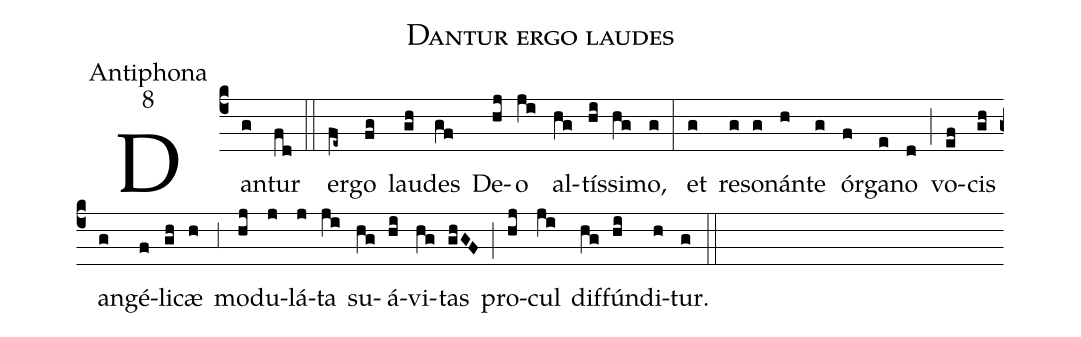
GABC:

name:Dantur ergo laudes;
office-part:Antiphona;
mode:8;
%%
(c4) Dan(g)tur(fd) (::)
er(fe~)go(fg) lau(gh)des(gf) De(hj)o(ji) al(hg)tís(hi)si(hg)mo,(g) (:)
et(g) re(g)so(g)nán(h)te(g) ór(f)ga(e)no(d) (;) vo(ef)cis(gh) an(g)gé(f)li(gh)cæ(h) (,3) mo(hj)du(j)lá(j)ta(ji) su(hg)á(hi)vi(hg)tas(ghGF) (;) pro(hj)cul(ji) dif(hg)fún(hi)di(h)tur.(g) (::)
